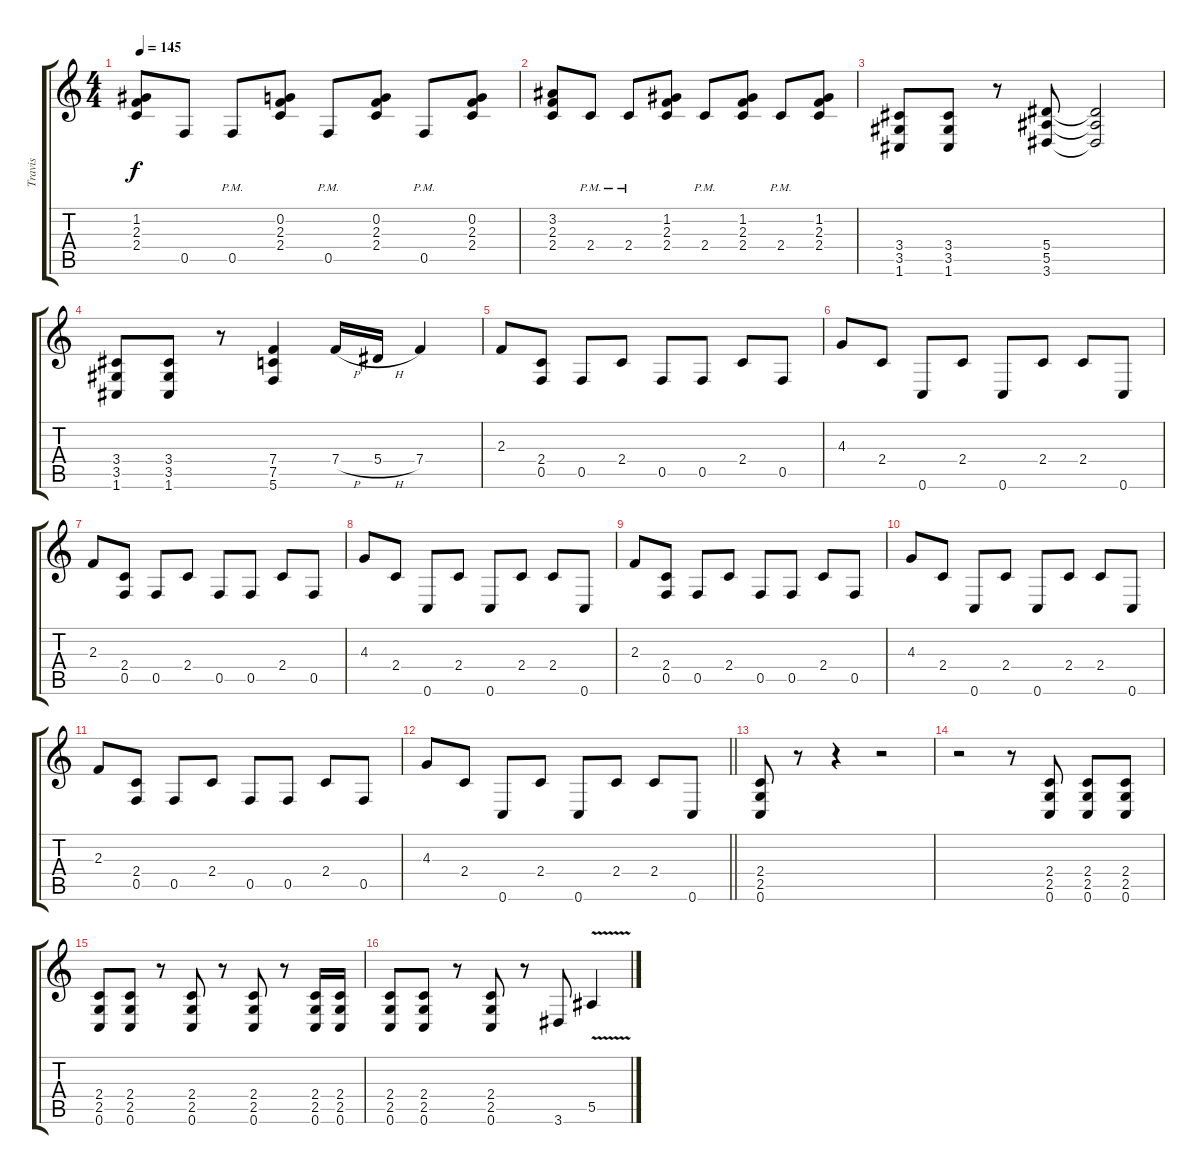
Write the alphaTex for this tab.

\track ("Travis" "Travis") {instrument distortionguitar}
\staff {score tabs}
\tuning (C4 G3 Eb3 Bb2 F2 C2) {hide}
\ts (4 4)
\tempo 145
\clef g2
\ks c
(1.2 2.3 2.4).8{dy f} 0.5.8 0.5{pm}.8 (0.2 2.3 2.4).8 0.5{pm}.8 (0.2 2.3 2.4).8 0.5{pm}.8 (0.2 2.3 2.4).8 |
(3.2 2.3 2.4).8 2.4{pm}.8 2.4{pm}.8 (1.2 2.3 2.4).8 2.4{pm}.8 (1.2 2.3 2.4).8 2.4{pm}.8 (1.2 2.3 2.4).8 |
(3.4 3.5 1.6).8 (3.4 3.5 1.6).8 r.8 (5.4 5.5 3.6).8 (5.4{t} 5.5{t} 3.6{t}).2 |
(3.4 3.5 1.6).8 (3.4 3.5 1.6).8 r.8 (7.4 7.5 5.6).4 7.4{h}.16 5.4{h}.16 7.4.4 |
2.3.8 (2.4 0.5).8 0.5.8 2.4.8 0.5.8 0.5.8 2.4.8 0.5.8 |
4.3.8 2.4.8 0.6.8 2.4.8 0.6.8 2.4.8 2.4.8 0.6.8 |
2.3.8 (2.4 0.5).8 0.5.8 2.4.8 0.5.8 0.5.8 2.4.8 0.5.8 |
4.3.8 2.4.8 0.6.8 2.4.8 0.6.8 2.4.8 2.4.8 0.6.8 |
2.3.8 (2.4 0.5).8 0.5.8 2.4.8 0.5.8 0.5.8 2.4.8 0.5.8 |
4.3.8 2.4.8 0.6.8 2.4.8 0.6.8 2.4.8 2.4.8 0.6.8 |
2.3.8 (2.4 0.5).8 0.5.8 2.4.8 0.5.8 0.5.8 2.4.8 0.5.8 |
\barLineRight lightlight
4.3.8 2.4.8 0.6.8 2.4.8 0.6.8 2.4.8 2.4.8 0.6.8 |
(2.4 2.5 0.6).8 r.8 r.4 r.2 |
r.2 r.8 (2.4 2.5 0.6).8 (2.4 2.5 0.6).8 (2.4 2.5 0.6).8 |
(2.4 2.5 0.6).8 (2.4 2.5 0.6).8 r.8 (2.4 2.5 0.6).8 r.8 (2.4 2.5 0.6).8 r.8 (2.4 2.5 0.6).16 (2.4 2.5 0.6).16 |
(2.4 2.5 0.6).8 (2.4 2.5 0.6).8 r.8 (2.4 2.5 0.6).8 r.8 3.6.8 5.5{v}.4
